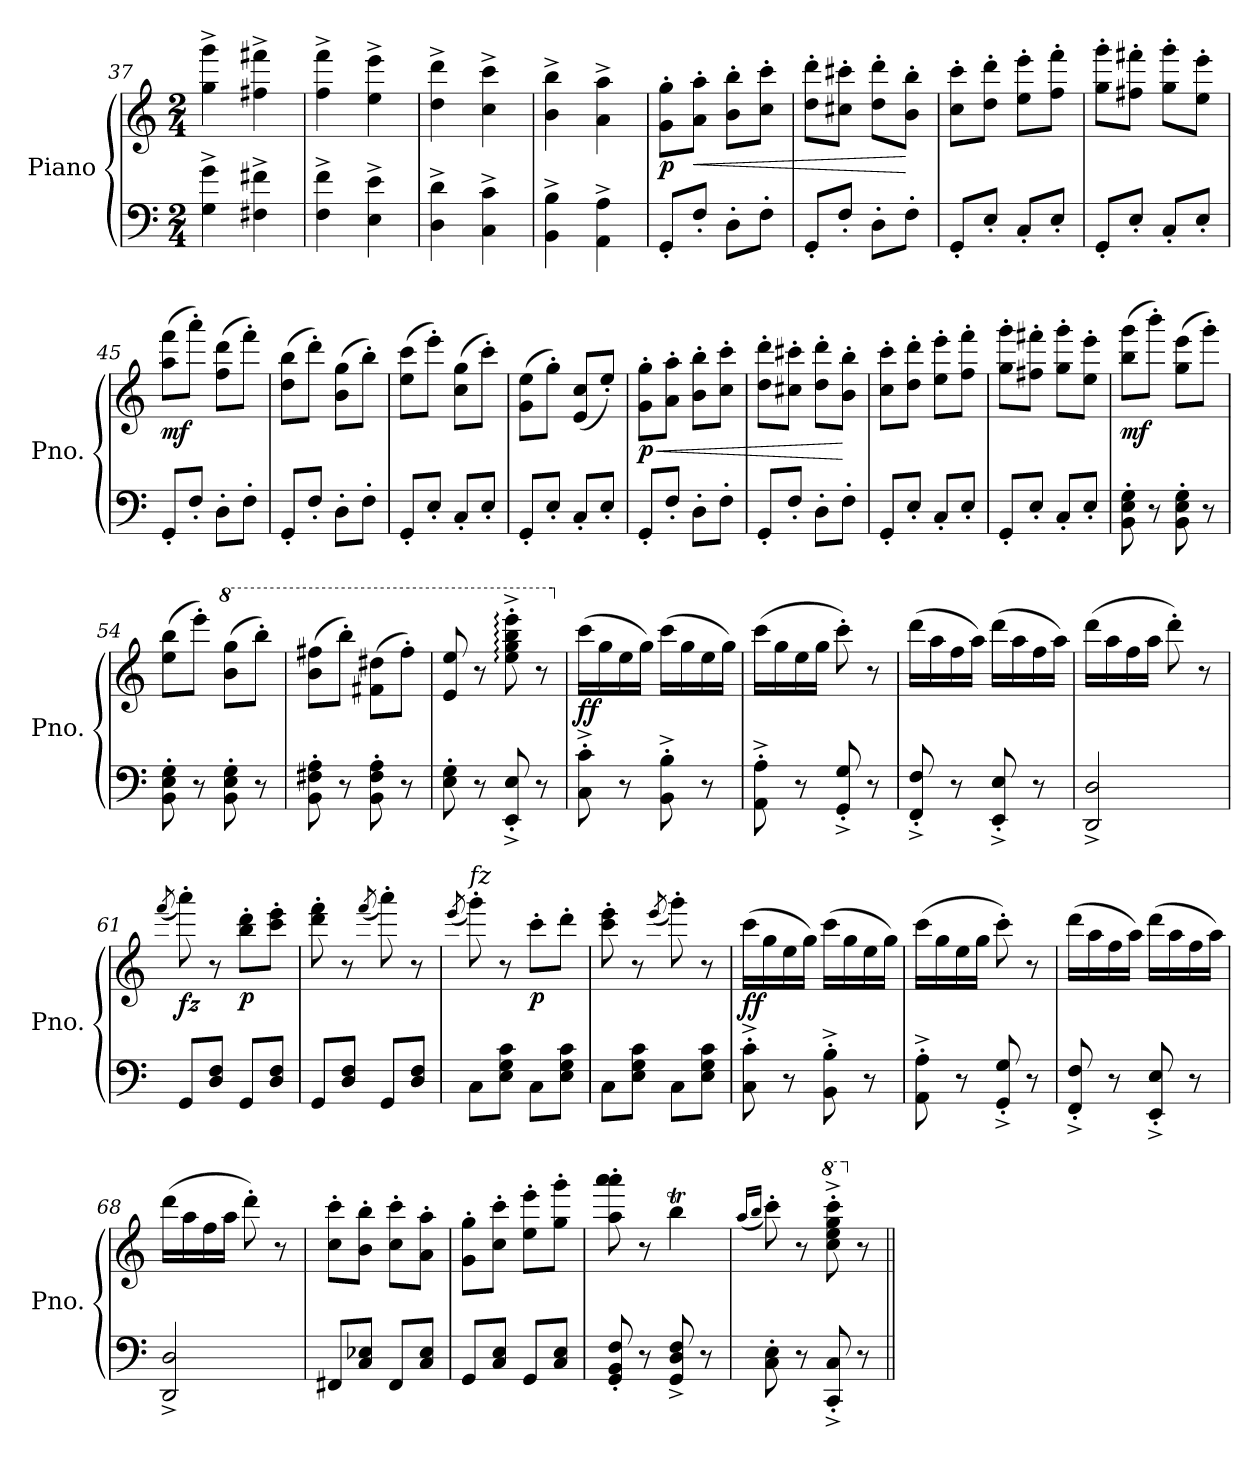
**kern	**kern	**dynam
*part1	*part1	*part1
*staff2	*staff1	*staff1/2
*I"Piano	*	*
*I'Pno.	*	*
*clefF4	*clefG2	*
*k[]	*k[]	*
*M2/4	*M2/4	*
=37	=37	=37
4G\^ 4g\^	4gg\^ 4ggg\^	.
4F#X\^ 4f#X\^	4ff#X\^ 4fff#X\^	.
=38	=38	=38
4F\^ 4f\^	4ff\^ 4fff\^	.
4E\^ 4e\^	4ee\^ 4eee\^	.
=39	=39	=39
4D\^ 4d\^	4dd\^ 4ddd\^	.
4C\^ 4c\^	4cc\^ 4ccc\^	.
=40	=40	=40
4BB\^ 4B\^	4b\^ 4bb\^	.
4AA\^ 4A\^	4a\^ 4aa\^	.
=41	=41	=41
!	!	!LO:DY:b
8GG'/L	8g\' 8gg\'L	p
!	!	!LO:HP:b
8F'/J	8a\' 8aa\'J	<
8D'\L	8b\' 8bb\'L	.
8F'\J	8cc\' 8ccc\'J	.
=42	=42	=42
8GG'/L	8dd\' 8ddd\'L	.
8F'/J	8cc#X\' 8ccc#X\'J	.
8D'\L	8dd\' 8ddd\'L	.
8F'\J	8b\' 8bb\'J	[
=43	=43	=43
8GG'/L	8cc\' 8ccc\'L	.
8E'/J	8dd\' 8ddd\'J	.
8C'/L	8ee\' 8eee\'L	.
8E'/J	8ff\' 8fff\'J	.
=44	=44	=44
8GG'/L	8gg\' 8ggg\'L	.
8E'/J	8ff#X\' 8fff#X\'J	.
8C'/L	8gg\' 8ggg\'L	.
8E'/J	8ee\' 8eee\'J	.
=45	=45	=45
!	!	!LO:DY:b
8GG'/L	(>8aa\ 8fff\L	mf
8F'/J	8aaa'\J)	.
8D'\L	(>8ff\ 8ddd\L	.
8F'\J	8fff'\J)	.
=46	=46	=46
8GG'/L	(>8dd\ 8bb\L	.
8F'/J	8ddd'\J)	.
8D'\L	(>8b\ 8gg\L	.
8F'\J	8bb'\J)	.
=47	=47	=47
8GG'/L	(>8ee\ 8ccc\L	.
8E'/J	8eee'\J)	.
8C'/L	(>8cc\ 8gg\L	.
8E'/J	8ccc'\J)	.
=48	=48	=48
8GG'/L	(>8g\ 8ee\L	.
8E'/J	8gg'\J)	.
8C'/L	(<8e/ 8cc/L	.
8E'/J	8ee'/J)	.
=49	=49	=49
!	!	!LO:HP:b
!	!	!LO:DY:n=1:b
8GG'/L	8g\' 8gg\'L	< p
8F'/J	8a\' 8aa\'J	.
8D'\L	8b\' 8bb\'L	.
8F'\J	8cc\' 8ccc\'J	.
=50	=50	=50
8GG'/L	8dd\' 8ddd\'L	.
8F'/J	8cc#X\' 8ccc#X\'J	.
8D'\L	8dd\' 8ddd\'L	.
8F'\J	8b\' 8bb\'J	[
=51	=51	=51
8GG'/L	8cc\' 8ccc\'L	.
8E'/J	8dd\' 8ddd\'J	.
8C'/L	8ee\' 8eee\'L	.
8E'/J	8ff\' 8fff\'J	.
=52	=52	=52
8GG'/L	8gg\' 8ggg\'L	.
8E'/J	8ff#X\' 8fff#X\'J	.
8C'/L	8gg\' 8ggg\'L	.
8E'/J	8ee\' 8eee\'J	.
=53	=53	=53
!	!	!LO:DY:b
8BB\' 8E\' 8G\'	(>8bb\ 8ggg\L	mf
8r	8bbb'\J)	.
8BB\' 8E\' 8G\'	(>8gg\ 8eee\L	.
8r	8ggg'\J)	.
=54	=54	=54
8BB\' 8E\' 8G\'	(>8ee\ 8bb\L	.
8r	8eee'\J)	.
*	*8va	*
8BB\' 8E\' 8G\'	(>8bb\ 8ggg\L	.
8r	8bbb'\J)	.
=55	=55	=55
8BB\' 8F#X\' 8A\'	(>8bb\ 8fff#X\L	.
8r	8bbb'\J)	.
8BB\' 8F#\' 8A\'	(>8ff#X\ 8ddd#X\L	.
8r	8fff#'\J)	.
=56	=56	=56
8E\' 8G\'	8ee/ 8eee/	.
8r	8r	.
8EE/'^ 8E/'^	8eee\:'^ 8ggg\:'^ 8bbb\:'^ 8eeee\:'^	.
8r	8r	.
=57	=57	=57
*	*X8va	*
!	!	!LO:DY:b
8C\'^ 8c\'^	(>16ccc\LL	ff
.	16gg\	.
8r	16ee\	.
.	16gg\JJ)	.
8BB\'^ 8B\'^	(>16ccc\LL	.
.	16gg\	.
8r	16ee\	.
.	16gg\JJ)	.
=58	=58	=58
8AA\'^ 8A\'^	(>16ccc\LL	.
.	16gg\	.
8r	16ee\	.
.	16gg\JJ	.
8GG/'^ 8G/'^	8ccc'\)	.
8r	8r	.
=59	=59	=59
8FF/'^ 8F/'^	(>16ddd\LL	.
.	16aa\	.
8r	16ff\	.
.	16aa\JJ)	.
8EE/'^ 8E/'^	(>16ddd\LL	.
.	16aa\	.
8r	16ff\	.
.	16aa\JJ)	.
=60	=60	=60
2DD/^ 2D/^	(>16ddd\LL	.
.	16aa\	.
.	16ff\	.
.	16aa\JJ	.
.	8ddd'\)	.
.	8r	.
=61	=61	=61
.	(<8qfff/	.
!	!	!LO:DY:b
8GG/L	8aaa'\)	fz
8D/ 8F/J	8r	.
!	!	!LO:DY:b
8GG/L	8bb\' 8ddd\'L	p
8D/ 8F/J	8ccc\' 8eee\'J	.
=62	=62	=62
8GG/L	8ddd\' 8fff\'	.
8D/ 8F/J	8r	.
.	(<8qfff/	.
8GG/L	8aaa'\)	.
8D/ 8F/J	8r	.
=63	=63	=63
.	(<8qeee/	.
!	!LO:TX:a:i:t=fz	!
8C\L	8ggg'\)	.
8E\ 8G\ 8c\J	8r	.
!	!	!LO:DY:b
8C\L	8ccc'\L	p
8E\ 8G\ 8c\J	8ddd'\J	.
=64	=64	=64
8C\L	8ccc\' 8eee\'	.
8E\ 8G\ 8c\J	8r	.
.	(<8qeee/	.
8C\L	8ggg'\)	.
8E\ 8G\ 8c\J	8r	.
=65	=65	=65
!	!	!LO:DY:b
8C\'^ 8c\'^	(>16ccc\LL	ff
.	16gg\	.
8r	16ee\	.
.	16gg\JJ)	.
8BB\'^ 8B\'^	(>16ccc\LL	.
.	16gg\	.
8r	16ee\	.
.	16gg\JJ)	.
=66	=66	=66
8AA\'^ 8A\'^	(>16ccc\LL	.
.	16gg\	.
8r	16ee\	.
.	16gg\JJ	.
8GG/'^ 8G/'^	8ccc'\)	.
8r	8r	.
=67	=67	=67
8FF/'^ 8F/'^	(>16ddd\LL	.
.	16aa\	.
8r	16ff\	.
.	16aa\JJ)	.
8EE/'^ 8E/'^	(>16ddd\LL	.
.	16aa\	.
8r	16ff\	.
.	16aa\JJ)	.
=68	=68	=68
2DD/^ 2D/^	(>16ddd\LL	.
.	16aa\	.
.	16ff\	.
.	16aa\JJ	.
.	8ddd'\)	.
.	8r	.
=69	=69	=69
8FF#X/L	8cc\' 8ccc\'L	.
8C/ 8E-X/J	8b\' 8bb\'J	.
8FF#/L	8cc\' 8ccc\'L	.
8C/ 8E-/J	8a\' 8aa\'J	.
=70	=70	=70
8GG/L	8g\' 8gg\'L	.
8C/ 8E/J	8cc\' 8ccc\'J	.
8GG/L	8ee\' 8eee\'L	.
8C/ 8E/J	8gg\' 8ggg\'J	.
=71	=71	=71
8GG/' 8BB/' 8F/'	8aa\' 8aaa\' 8aaa\'	.
8r	8r	.
8GG/^ 8D/^ 8F/^	4bbt\	.
8r	.	.
=72	=72	=72
.	(<16qaa/LL	.
.	16qbb/JJ	.
8C\' 8E\'	8ccc'\)	.
8r	8r	.
*	*8va	*
8CC/'^ 8C/'^	8ccc\'^ 8eee\'^ 8ggg\'^ 8cccc\'^	.
*	*X8va	*
8r	8r	.
=||	=||	=||
*-	*-	*-
